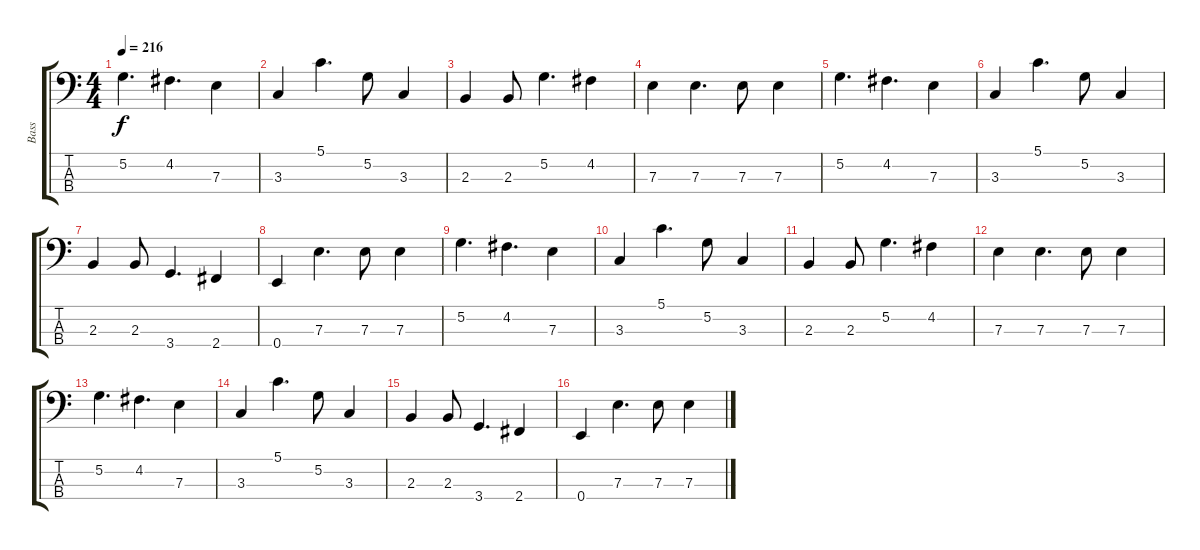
\track ("Bass" "Bass") {instrument acousticbass}
\staff {score tabs}
\tuning (G2 D2 A1 E1) {hide}
\ts (4 4)
\tempo 216
\clef f4
\ks c
5.2.4{d dy f} 4.2.4{d} 7.3.4 |
3.3.4 5.1.4{d} 5.2.8 3.3.4 |
2.3.4 2.3.8 5.2.4{d} 4.2.4 |
7.3.4 7.3.4{d} 7.3.8 7.3.4 |
5.2.4{d} 4.2.4{d} 7.3.4 |
3.3.4 5.1.4{d} 5.2.8 3.3.4 |
2.3.4 2.3.8 3.4.4{d} 2.4.4 |
0.4.4 7.3.4{d} 7.3.8 7.3.4 |
5.2.4{d} 4.2.4{d} 7.3.4 |
3.3.4 5.1.4{d} 5.2.8 3.3.4 |
2.3.4 2.3.8 5.2.4{d} 4.2.4 |
7.3.4 7.3.4{d} 7.3.8 7.3.4 |
5.2.4{d} 4.2.4{d} 7.3.4 |
3.3.4 5.1.4{d} 5.2.8 3.3.4 |
2.3.4 2.3.8 3.4.4{d} 2.4.4 |
0.4.4 7.3.4{d} 7.3.8 7.3.4
